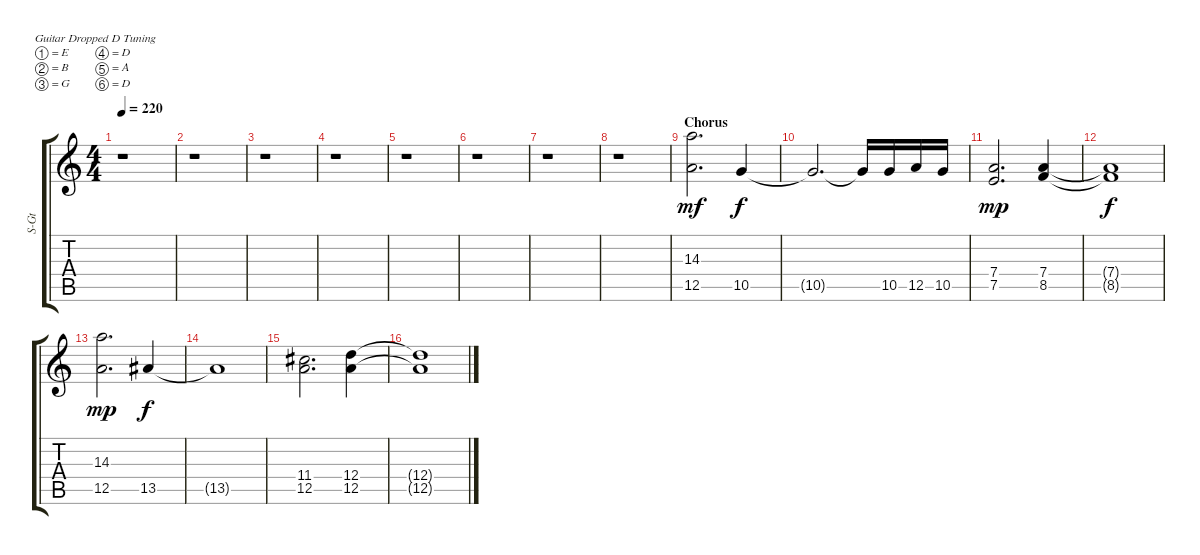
\bracketExtendMode groupsimilarinstruments
\otherSystemsTrackNameOrientation horizontal
\track ("Keyboards" "S-Gt") {instrument stringensemble1}
\staff {score tabs}
\tuning (E4 B3 G3 D3 A2 D2)
\displaytranspose 12
\ts (4 4)
\tempo 220
\clef g2
\ks c
r.1{dy f beam Down} |
r.1{beam Down} |
r.1{beam Down} |
r.1{beam Down} |
r.1{beam Down} |
r.1{beam Down} |
r.1{beam Down} |
r.1{beam Down} |
\section ("" "Chorus")
(14.3 12.5).2{d dy mf instrument stringensemble1 beam Down} 10.5.4{dy f beam Up} |
10.5{t}.2{d beam Up} 10.5{t}.16{beam Up} 10.5.16{beam Up} 12.5.16{beam Up} 10.5.16{beam Up} |
(7.4 7.5).2{d dy mp beam Up} (7.4 8.5).4{beam Up} |
(7.4{t} 8.5{t}).1{dy f beam Up} |
(14.3 12.5).2{d dy mp beam Down} 13.5{acc #}.4{dy f beam Up} |
13.5{t acc #}.1{beam Up} |
(11.4{acc #} 12.5).2{d beam Down} (12.4 12.5).4{beam Down} |
(12.4{t} 12.5{t}).1{beam Down}
